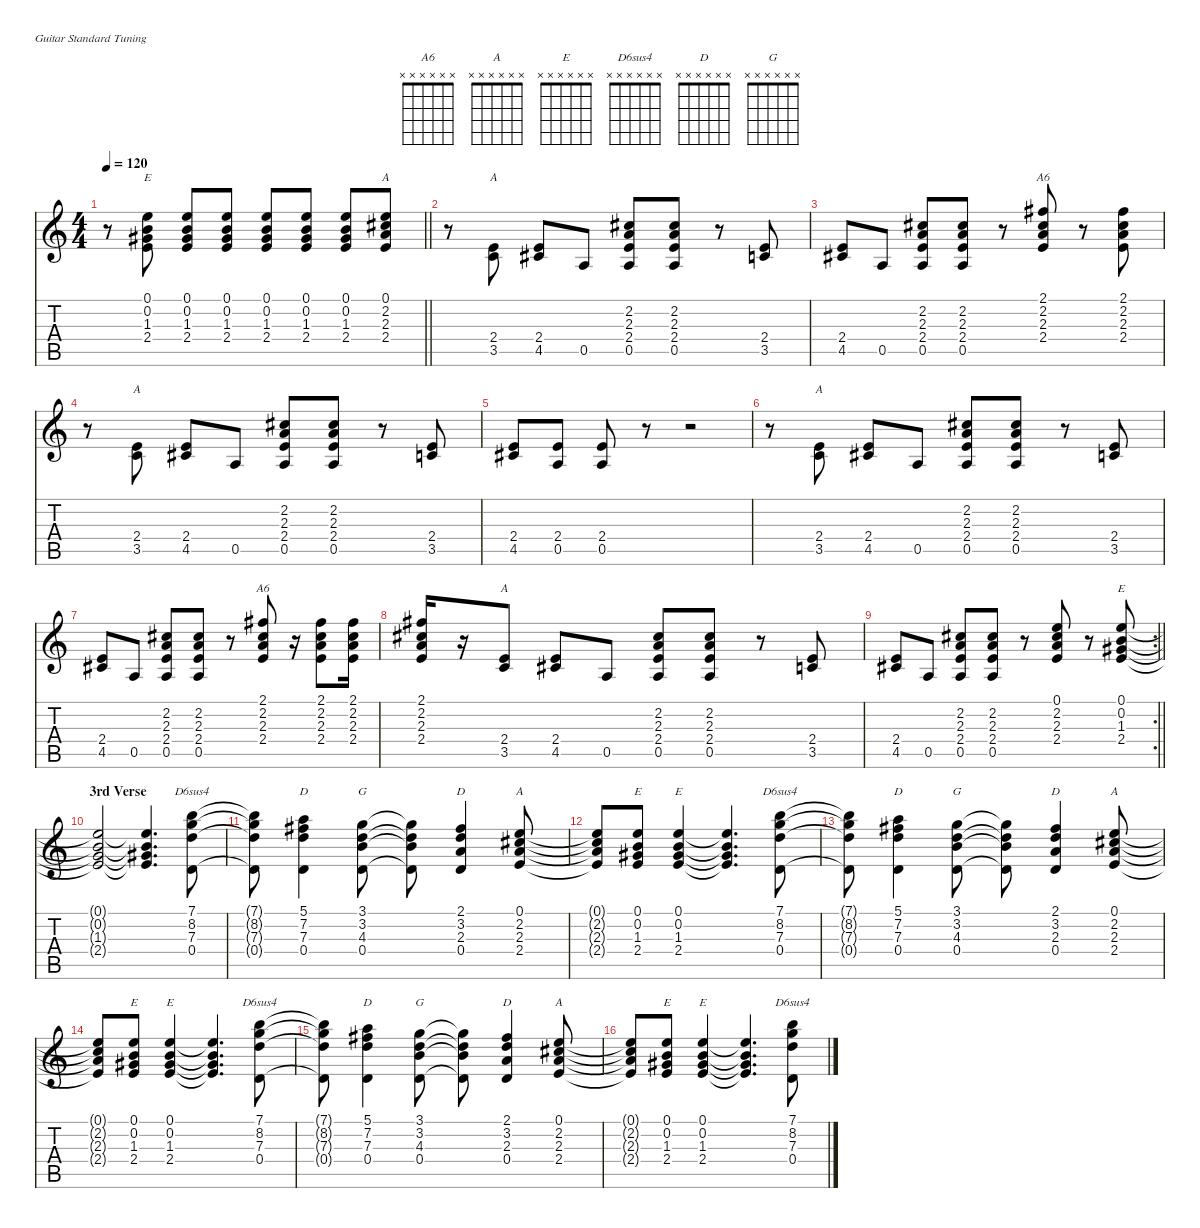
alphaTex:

\defaultSystemsLayout 4
\hideDynamics
\bracketExtendMode nobrackets
\singleTrackTrackNamePolicy hidden
\multiTrackTrackNamePolicy hidden
\otherSystemsTrackNameOrientation horizontal
\track ("Rythm 2" "jz.guit.") {instrument electricguitarjazz}
\staff {score tabs}
\tuning (E4 B3 G3 D3 A2 E2)
\chord ("A6" x x x x x x)
\chord ("A" x x x x x x)
\chord ("E" x x x x x x)
\chord ("D6sus4" x x x x x x)
\chord ("D" x x x x x x)
\chord ("G" x x x x x x)
\ts (4 4)
\tempo 120
\clef g2
\barLineRight lightlight
\ks c
r.8{dy f beam Down} (0.1 0.2 1.3{acc #} 2.4).8{ch "E" beam Up} (0.1 0.2 1.3{acc #} 2.4).8{beam Up} (0.1 0.2 1.3{acc #} 2.4).8{beam Up} (0.1 0.2 1.3{acc #} 2.4).8{beam Up} (0.1 0.2 1.3{acc #} 2.4).8{beam Up} (0.1 0.2 1.3{acc #} 2.4).8{beam Up} (0.1 2.2{acc #} 2.3 2.4).8{ch "A" beam Up} |
r.8{beam Down} (2.4 3.5).8{ch "A" beam Up} (2.4 4.5{acc #}).8{beam Up} 0.5.8{beam Up} (2.2{acc #} 2.3 2.4 0.5).8{beam Up} (2.2{acc #} 2.3 2.4 0.5).8{beam Up} r.8{beam Up} (2.4 3.5).8{beam Up} |
(2.4 4.5{acc #}).8{beam Up} 0.5.8{beam Up} (2.2{acc #} 2.3 2.4 0.5).8{beam Up} (2.2{acc #} 2.3 2.4 0.5).8{beam Up} r.8{beam Up} (2.1{acc #} 2.2{acc #} 2.3 2.4).8{ch "A6" beam Down} r.8{beam Down} (2.1{acc #} 2.2{acc #} 2.3 2.4).8{beam Down} |
r.8{beam Down} (2.4 3.5).8{ch "A" beam Up} (2.4 4.5{acc #}).8{beam Up} 0.5.8{beam Up} (2.2{acc #} 2.3 2.4 0.5).8{beam Up} (2.2{acc #} 2.3 2.4 0.5).8{beam Up} r.8{beam Up} (2.4 3.5).8{beam Up} |
(2.4 4.5{acc #}).8{beam Up} (2.4 0.5).8{beam Up} (2.4 0.5).8{beam Up} r.8{beam Up} r.2{beam Up} |
r.8{beam Down} (2.4 3.5).8{ch "A" beam Up} (2.4 4.5{acc #}).8{beam Up} 0.5.8{beam Up} (2.2{acc #} 2.3 2.4 0.5).8{beam Up} (2.2{acc #} 2.3 2.4 0.5).8{beam Up} r.8{beam Up} (2.4 3.5).8{beam Up} |
(2.4 4.5{acc #}).8{beam Up} 0.5.8{beam Up} (2.2{acc #} 2.3 2.4 0.5).8{beam Up} (2.2{acc #} 2.3 2.4 0.5).8{beam Up} r.8{beam Up} (2.1{acc #} 2.2{acc #} 2.3 2.4).8{ch "A6" beam Down} r.16{beam Down} (2.1{acc #} 2.2{acc #} 2.3 2.4).8{beam Down} (2.1{acc #} 2.2{acc #} 2.3 2.4).16{beam Down} |
(2.1{acc #} 2.2{acc #} 2.3 2.4).16{beam Up} r.16{beam Up} (2.4 3.5).8{ch "A" beam Up} (2.4 4.5{acc #}).8{beam Up} 0.5.8{beam Up} (2.2{acc #} 2.3 2.4 0.5).8{beam Up} (2.2{acc #} 2.3 2.4 0.5).8{beam Up} r.8{beam Up} (2.4 3.5).8{beam Up} |
\rc 2
\barLineRight lightlight
(2.4 4.5{acc #}).8{beam Up} 0.5.8{beam Up} (2.2{acc #} 2.3 2.4 0.5).8{beam Up} (2.2{acc #} 2.3 2.4 0.5).8{beam Up} r.8{beam Up} (0.1 2.2{acc #} 2.3 2.4).8{beam Up} r.8{beam Up} (0.1 0.2 1.3{acc #} 2.4).8{ch "E" beam Up} |
\section ("" "3rd Verse")
(0.1{t} 0.2{t} 1.3{t acc #} 2.4{t}).2{beam Up} (0.1{t} 0.2{t} 1.3{t acc #} 2.4{t}).4{d beam Up} (7.1 8.2 7.3 0.4).8{ch "D6sus4" beam Down} |
(7.1{t} 8.2{t} 7.3{t} 0.4{t}).8{beam Down} (5.1 7.2{acc #} 7.3 0.4).4{ch "D" beam Down} (3.1 3.2 4.3 0.4).8{ch "G" beam Down} (3.1{t} 3.2{t} 4.3{t} 0.4{t}).8{beam Down} (2.1{acc #} 3.2 2.3 0.4).4{ch "D" beam Up} (0.1 2.2{acc #} 2.3 2.4).8{ch "A" beam Up} |
(0.1{t} 2.2{t acc #} 2.3{t} 2.4{t}).8{beam Up} (0.1 0.2 1.3{acc #} 2.4).8{ch "E" beam Up} (0.1 0.2 1.3{acc #} 2.4).4{ch "E" beam Up} (0.1{t} 0.2{t} 1.3{t acc #} 2.4{t}).4{d beam Up} (7.1 8.2 7.3 0.4).8{ch "D6sus4" beam Down} |
(7.1{t} 8.2{t} 7.3{t} 0.4{t}).8{beam Down} (5.1 7.2{acc #} 7.3 0.4).4{ch "D" beam Down} (3.1 3.2 4.3 0.4).8{ch "G" beam Down} (3.1{t} 3.2{t} 4.3{t} 0.4{t}).8{beam Down} (2.1{acc #} 3.2 2.3 0.4).4{ch "D" beam Up} (0.1 2.2{acc #} 2.3 2.4).8{ch "A" beam Up} |
(0.1{t} 2.2{t acc #} 2.3{t} 2.4{t}).8{beam Up} (0.1 0.2 1.3{acc #} 2.4).8{ch "E" beam Up} (0.1 0.2 1.3{acc #} 2.4).4{ch "E" beam Up} (0.1{t} 0.2{t} 1.3{t acc #} 2.4{t}).4{d beam Up} (7.1 8.2 7.3 0.4).8{ch "D6sus4" beam Down} |
(7.1{t} 8.2{t} 7.3{t} 0.4{t}).8{beam Down} (5.1 7.2{acc #} 7.3 0.4).4{ch "D" beam Down} (3.1 3.2 4.3 0.4).8{ch "G" beam Down} (3.1{t} 3.2{t} 4.3{t} 0.4{t}).8{beam Down} (2.1{acc #} 3.2 2.3 0.4).4{ch "D" beam Up} (0.1 2.2{acc #} 2.3 2.4).8{ch "A" beam Up} |
(0.1{t} 2.2{t acc #} 2.3{t} 2.4{t}).8{beam Up} (0.1 0.2 1.3{acc #} 2.4).8{ch "E" beam Up} (0.1 0.2 1.3{acc #} 2.4).4{ch "E" beam Up} (0.1{t} 0.2{t} 1.3{t acc #} 2.4{t}).4{d beam Up} (7.1 8.2 7.3 0.4).8{ch "D6sus4" beam Down}
